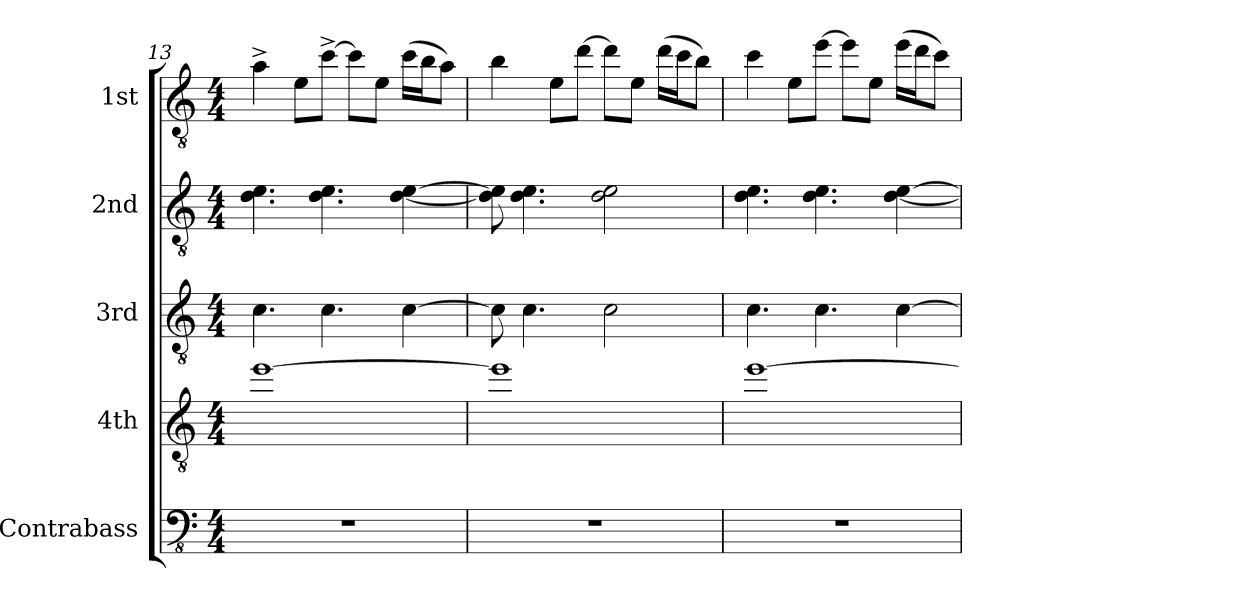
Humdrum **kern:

**kern	**kern	**kern	**kern	**kern
*part5	*part4	*part3	*part2	*part1
*staff5	*staff4	*staff3	*staff2	*staff1
*I"Contrabass	*I"4th	*I"3rd	*I"2nd	*I"1st
*I'C.B	*	*	*	*
*clefFv4	*clefGv2	*clefGv2	*clefGv2	*clefGv2
*k[]	*k[]	*k[]	*k[]	*k[]
*M4/4	*M4/4	*M4/4	*M4/4	*M4/4
=13	=13	=13	=13	=13
1r	[1ee	4.c\	4.d\ 4.e\	4a^\
.	.	.	.	8e\L
.	.	4.c\	4.d\ 4.e\	[8cc^\J
.	.	.	.	8cc\L]
.	.	.	.	8e\J
.	.	[4c\	[4d\ [4e\	(16cc\LL
.	.	.	.	16b\J
.	.	.	.	8a\J)
=14	=14	=14	=14	=14
1r	1ee]	8c\]	8d\] 8e\]	4b\
.	.	4.c\	4.d\ 4.e\	.
.	.	.	.	8e\L
.	.	.	.	[8dd\J
.	.	2c\	2d\ 2e\	8dd\L]
.	.	.	.	8e\J
.	.	.	.	(16dd\LL
.	.	.	.	16cc\J
.	.	.	.	8b\J)
!!LO:PB:g=z
=15	=15	=15	=15	=15
1r	[1ee	4.c\	4.d\ 4.e\	4cc\
.	.	.	.	8e\L
.	.	4.c\	4.d\ 4.e\	[8ee\J
.	.	.	.	8ee\L]
.	.	.	.	8e\J
.	.	[4c\	[4d\ [4e\	(16ee\LL
.	.	.	.	16dd\J
.	.	.	.	8cc\J)
=	=	=	=	=
*-	*-	*-	*-	*-
